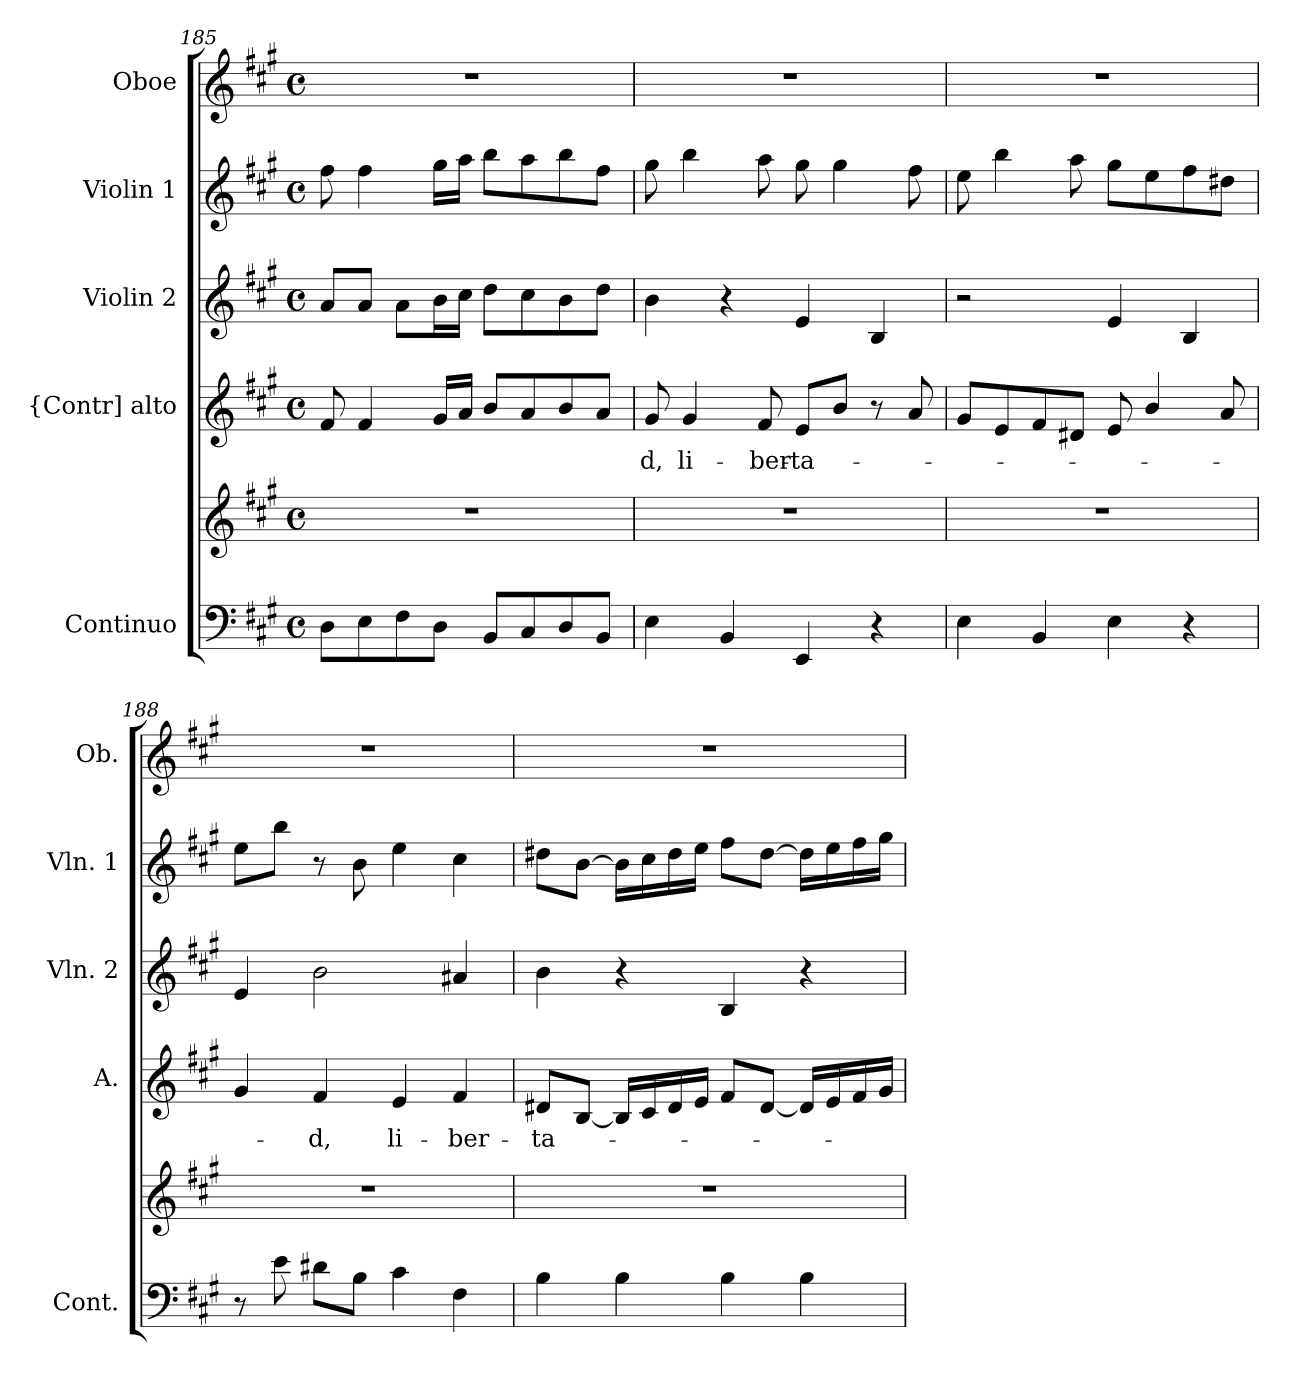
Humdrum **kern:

**kern	**kern	**kern	**text	**kern	**kern	**kern
*part5	*part5	*part4	*part4	*part3	*part2	*part1
*staff6	*staff5	*staff4	*staff4	*staff3	*staff2	*staff1
*I"Continuo	*	*I"{Contr] alto	*	*I"Violin 2	*I"Violin 1	*I"Oboe
*I'Cont.	*	*I'A.	*	*I'Vln. 2	*I'Vln. 1	*I'Ob.
*clefF4	*clefG2	*clefG2	*	*clefG2	*clefG2	*clefG2
*k[f#c#g#]	*k[f#c#g#]	*k[f#c#g#]	*	*k[f#c#g#]	*k[f#c#g#]	*k[f#c#g#]
*A:	*A:	*A:	*	*A:	*A:	*A:
*M4/4	*M4/4	*M4/4	*	*M4/4	*M4/4	*M4/4
*met(c)	*met(c)	*met(c)	*	*met(c)	*met(c)	*met(c)
=185	=185	=185	=185	=185	=185	=185
8Di\L	1r	8f#i/	.	8ai/L	8ff#i\	1r
8Ei\	.	4f#i/	.	8ai/J	4ff#i\	.
8F#i\	.	.	.	8ai\L	.	.
8Di\J	.	16g#i/LL	.	16bi\L	16gg#i\LL	.
.	.	16ai/JJ	.	16cc#i\JJ	16aai\JJ	.
8BBi/L	.	8bi/L	.	8ddi\L	8bbi\L	.
8C#i/	.	8ai/	.	8cc#i\	8aai\	.
8Di/	.	8bi/	.	8bi\	8bbi\	.
8BBi/J	.	8ai/J	.	8ddi\J	8ff#i\J	.
=186	=186	=186	=186	=186	=186	=186
!	!	!	!LO:LY:b:color=#000000	!	!	!
4Ei\	1r	8g#i/	-d,	4bi\	8gg#i\	1r
!	!	!	!LO:LY:b:color=#000000	!	!	!
.	.	4g#i/	li-	.	4bbi\	.
4BBi/	.	.	.	4r	.	.
!	!	!	!LO:LY:b:color=#000000	!	!	!
.	.	8f#i/	-ber-	.	8aai\	.
!	!	!	!LO:LY:b:color=#000000	!	!	!
4EEi/	.	8ei/L	-ta-	4ei/	8gg#i\	.
.	.	8bi/J	.	.	4gg#i\	.
4r	.	8r	.	4Bi/	.	.
.	.	8ai/	.	.	8ff#i\	.
=187	=187	=187	=187	=187	=187	=187
4Ei\	1r	8g#i/L	.	2r	8eei\	1r
.	.	8ei/	.	.	4bbi\	.
4BBi/	.	8f#i/	.	.	.	.
.	.	8d#Xi/J	.	.	8aai\	.
4Ei\	.	8ei/	.	4ei/	8gg#i\L	.
.	.	4bi/	.	.	8eei\	.
4r	.	.	.	4Bi/	8ff#i\	.
.	.	8ai/	.	.	8dd#Xi\J	.
!!LO:PB:g=z
=188	=188	=188	=188	=188	=188	=188
8r	1r	4g#i/	.	4ei/	8eei\L	1r
8ei\	.	.	.	.	8bbi\J	.
!	!	!	!LO:LY:b:color=#000000	!	!	!
8d#Xi\L	.	4f#i/	-d,	2bi\	8r	.
8Bi\J	.	.	.	.	8bi\	.
!	!	!	!LO:LY:b:color=#000000	!	!	!
4c#i\	.	4ei/	li-	.	4eei\	.
!	!	!	!LO:LY:b:color=#000000	!	!	!
4F#i\	.	4f#i/	-ber-	4a#Xi/	4cc#i\	.
=189	=189	=189	=189	=189	=189	=189
!	!	!	!LO:LY:b:color=#000000	!	!	!
4Bi\	1r	8d#Xi/L	-ta-	4bi\	8dd#Xi\L	1r
.	.	[8Bi/J	.	.	[8bi\J	.
4Bi\	.	16Bi/LL]	.	4r	16bi\LL]	.
.	.	16c#i/	.	.	16cc#i\	.
.	.	16d#i/	.	.	16dd#i\	.
.	.	16ei/JJ	.	.	16eei\JJ	.
4Bi\	.	8f#i/L	.	4Bi/	8ff#i\L	.
.	.	[8d#i/J	.	.	[8dd#i\J	.
4Bi\	.	16d#i/LL]	.	4r	16dd#i\LL]	.
.	.	16ei/	.	.	16eei\	.
.	.	16f#i/	.	.	16ff#i\	.
.	.	16g#i/JJ	.	.	16gg#i\JJ	.
=	=	=	=	=	=	=
*-	*-	*-	*-	*-	*-	*-
